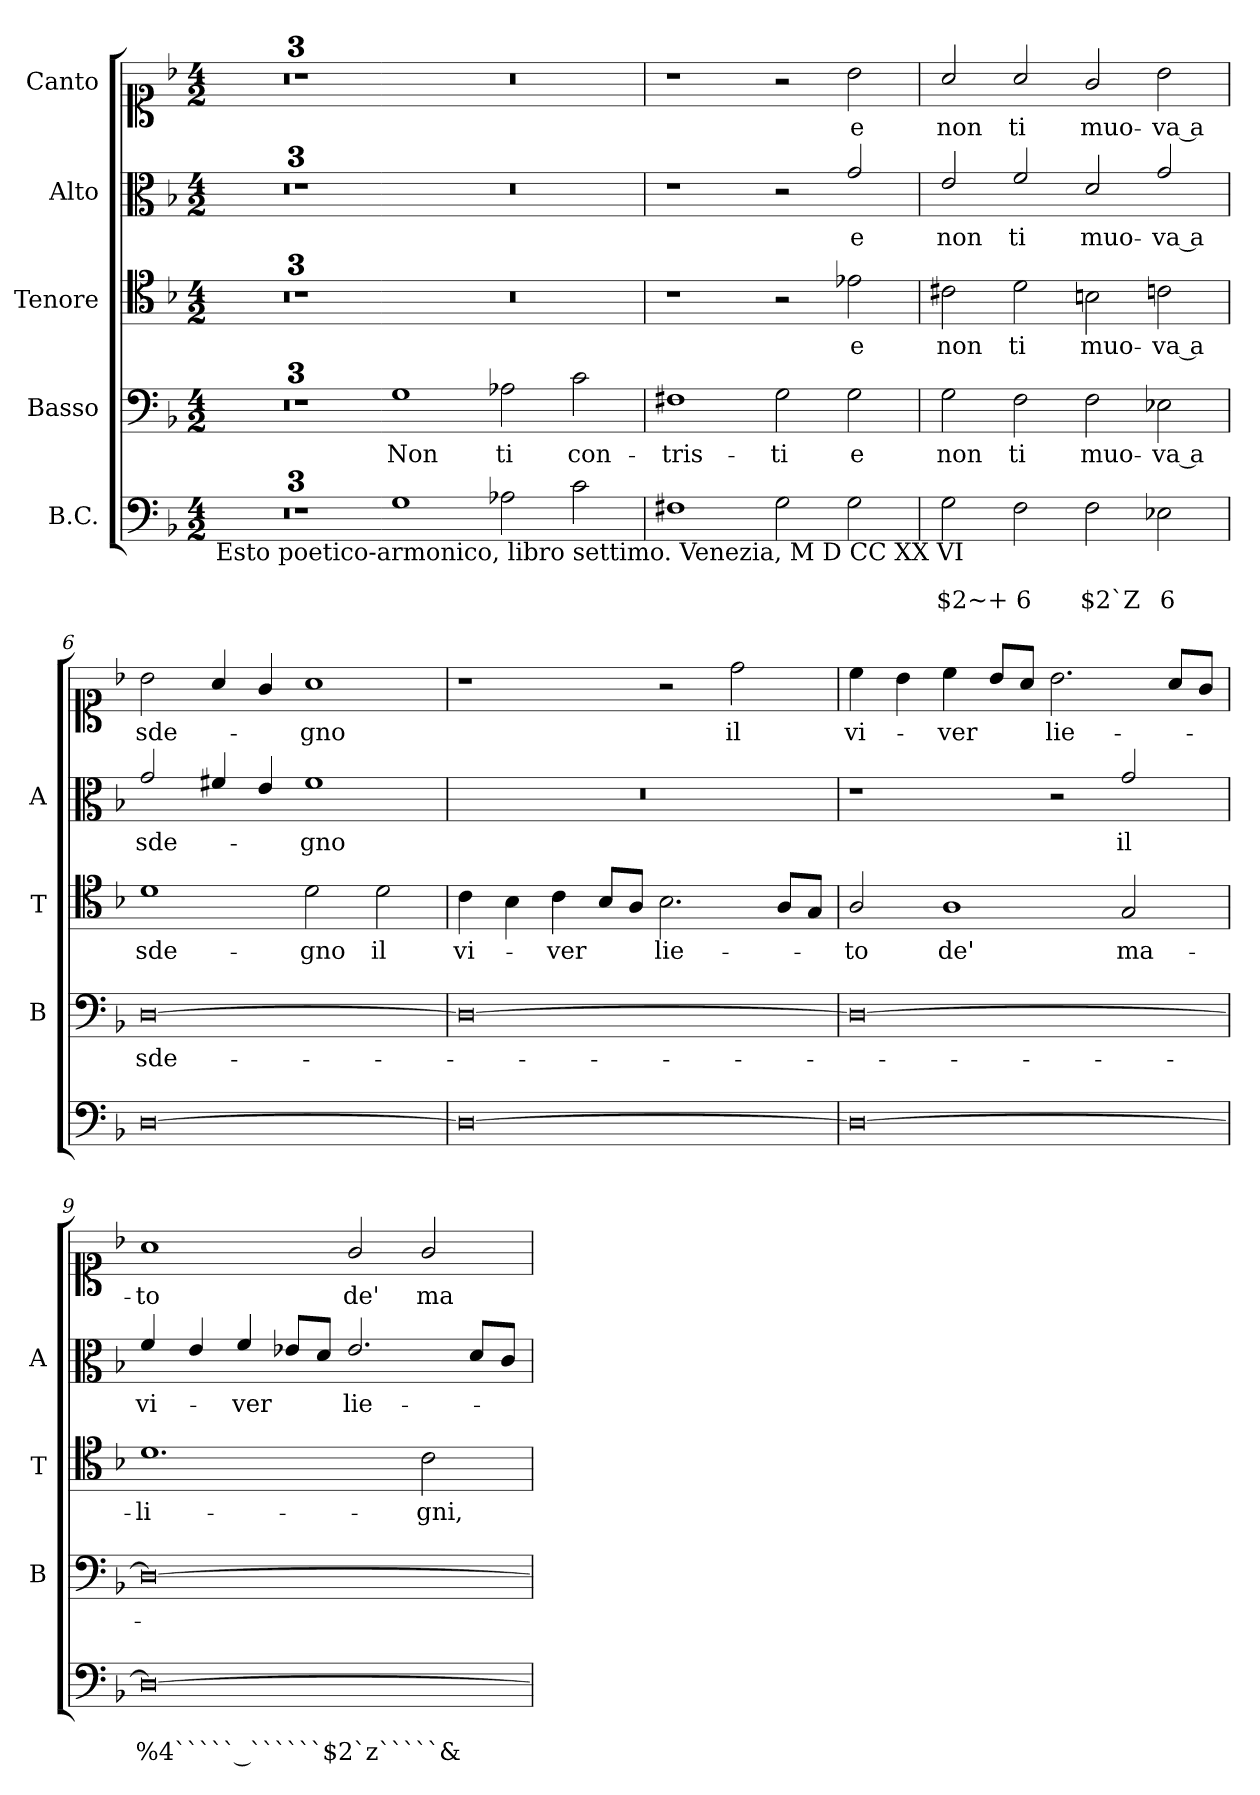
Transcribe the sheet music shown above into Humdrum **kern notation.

**kern	**text	**text	**kern	**text	**kern	**text	**kern	**text	**kern	**text
*part5	*part5	*part5	*part4	*part4	*part3	*part3	*part2	*part2	*part1	*part1
*staff5	*staff5	*staff5	*staff4	*staff4	*staff3	*staff3	*staff2	*staff2	*staff1	*staff1
*I"B.C.	*	*	*I"Basso	*	*I"Tenore	*	*I"Alto	*	*I"Canto	*
*	*	*	*I'B	*	*I'T	*	*I'A	*	*	*
!!LO:PB:g=z
*clefF4	*	*	*clefF4	*	*clefC4	*	*clefC3	*	*clefC1	*
*k[b-]	*	*	*k[b-]	*	*k[b-]	*	*k[b-]	*	*k[b-]	*
*F:	*	*	*F:	*	*F:	*	*F:	*	*F:	*
*M4/2	*	*	*M4/2	*	*M4/2	*	*M4/2	*	*M4/2	*
=1	=1	=1	=1	=1	=1	=1	=1	=1	=1	=1
!LO:TX:b:t=Esto poetico-armonico, libro settimo. Venezia, M D CC XX VI	!	!	!	!	!	!	!	!	!	!
0ryy	.	.	0ryy	.	0ryy	.	0ryy	.	0ryy	.
=2	=2	=2	=2	=2	=2	=2	=2	=2	=2	=2
0r	.	.	0r	.	0r	.	0r	.	0r	.
=3	=3	=3	=3	=3	=3	=3	=3	=3	=3	=3
*	*	*	*	*	*clefGv2	*	*clefG2	*	*clefG2	*
0ryy	.	.	0ryy	.	0ryy	.	0ryy	.	0ryy	.
=3X1-	=3X1-	=3X1-	=3X1-	=3X1-	=3X1-	=3X1-	=3X1-	=3X1-	=3X1-	=3X1-
!	!	!	!	!LO:LY:b	!	!	!	!	!	!
1G	.	.	1G	Non	0r	.	0r	.	0r	.
!	!	!	!	!LO:LY:b	!	!	!	!	!	!
2A-X\	.	.	2A-X\	ti	.	.	.	.	.	.
!	!	!	!	!LO:LY:b	!	!	!	!	!	!
2c\	.	.	2c\	con-	.	.	.	.	.	.
=4	=4	=4	=4	=4	=4	=4	=4	=4	=4	=4
!	!	!	!	!LO:LY:b	!	!	!	!	!	!
1F#X	.	.	1F#X	-tris-	1r	.	1r	.	1r	.
!	!	!	!	!LO:LY:b	!	!	!	!	!	!
2G\	.	.	2G\	-ti	2r	.	2r	.	2r	.
!	!	!	!	!LO:LY:b	!	!LO:LY:b	!	!LO:LY:b	!	!LO:LY:b
2G\	.	.	2G\	e	2e-X\	e	2g/	e	2b-\	e
=5	=5	=5	=5	=5	=5	=5	=5	=5	=5	=5
!	!	!LO:LY:b	!	!LO:LY:b	!	!LO:LY:b	!	!LO:LY:b	!	!LO:LY:b
2G\	.	$2~+	2G\	non	2c#X\	non	2e/	non	2a/	non
!	!	!LO:LY:b	!	!LO:LY:b	!	!LO:LY:b	!	!LO:LY:b	!	!LO:LY:b
2F\	.	6	2F\	ti	2d\	ti	2f/	ti	2a/	ti
!	!	!LO:LY:b	!	!LO:LY:b	!	!LO:LY:b	!	!LO:LY:b	!	!LO:LY:b
2F\	.	$2`Z	2F\	muo-	2Bn\	muo-	2d/	muo-	2g/	muo-
!	!	!LO:LY:b	!	!LO:LY:b	!	!LO:LY:b	!	!LO:LY:b	!	!LO:LY:b
2E-X\	.	6	2E-X\	-va a	2cn\	-va a	2g/	-va a	2b-\	-va a
=6	=6	=6	=6	=6	=6	=6	=6	=6	=6	=6
!	!	!	!	!LO:LY:b	!	!LO:LY:b	!	!LO:LY:b	!	!LO:LY:b
[0D	.	.	[0D	sde-	1d	sde-	2g/	sde-	2b-\	sde-
.	.	.	.	.	.	.	4f#X/	.	4a/	.
.	.	.	.	.	.	.	4e/	.	4g/	.
!	!	!	!	!	!	!LO:LY:b	!	!LO:LY:b	!	!LO:LY:b
.	.	.	.	.	2d\	-gno	1f#	-gno	1a	-gno
!	!	!	!	!	!	!LO:LY:b	!	!	!	!
.	.	.	.	.	2d\	il	.	.	.	.
!!LO:LB:g=z
=7	=7	=7	=7	=7	=7	=7	=7	=7	=7	=7
!	!	!	!	!	!	!LO:LY:b	!	!	!	!
0D_	.	.	0D_	.	4c\	vi-	0r	.	1r	.
.	.	.	.	.	4B-\	.	.	.	.	.
!	!	!	!	!	!	!LO:LY:b	!	!	!	!
.	.	.	.	.	4c\	-ver	.	.	.	.
.	.	.	.	.	8B-/L	.	.	.	.	.
.	.	.	.	.	8A/J	.	.	.	.	.
!	!	!	!	!	!	!LO:LY:b	!	!	!	!
.	.	.	.	.	2.B-\	lie-	.	.	2r	.
!	!	!	!	!	!	!	!	!	!	!LO:LY:b
.	.	.	.	.	.	.	.	.	2dd\	il
.	.	.	.	.	8A/L	.	.	.	.	.
.	.	.	.	.	8G/J	.	.	.	.	.
=8	=8	=8	=8	=8	=8	=8	=8	=8	=8	=8
!	!	!	!	!	!	!LO:LY:b	!	!	!	!LO:LY:b
0D_	.	.	0D_	.	2A/	-to	1r	.	4cc\	vi-
.	.	.	.	.	.	.	.	.	4b-\	.
!	!	!	!	!	!	!LO:LY:b	!	!	!	!LO:LY:b
.	.	.	.	.	1A	de'	.	.	4cc\	-ver
.	.	.	.	.	.	.	.	.	8b-/L	.
.	.	.	.	.	.	.	.	.	8a/J	.
!	!	!	!	!	!	!	!	!	!	!LO:LY:b
.	.	.	.	.	.	.	2r	.	2.b-\	lie-
!	!	!	!	!	!	!LO:LY:b	!	!LO:LY:b	!	!
.	.	.	.	.	2G/	ma-	2g/	il	.	.
.	.	.	.	.	.	.	.	.	8a/L	.
.	.	.	.	.	.	.	.	.	8g/J	.
=9	=9	=9	=9	=9	=9	=9	=9	=9	=9	=9
!	!	!LO:LY:b	!	!	!	!LO:LY:b	!	!LO:LY:b	!	!LO:LY:b
0D_	.	%4`````_``````$2`z`````&	0D_	.	1.d	-li-	4f/	vi-	1a	-to
.	.	.	.	.	.	.	4e/	.	.	.
!	!	!	!	!	!	!	!	!LO:LY:b	!	!
.	.	.	.	.	.	.	4f/	-ver	.	.
.	.	.	.	.	.	.	8e-X/L	.	.	.
.	.	.	.	.	.	.	8d/J	.	.	.
!	!	!	!	!	!	!	!	!LO:LY:b	!	!LO:LY:b
.	.	.	.	.	.	.	2.e-/	lie-	2g/	de'
!	!	!	!	!	!	!LO:LY:b	!	!	!	!LO:LY:b
.	.	.	.	.	2c\	-gni,	.	.	2g/	ma-
.	.	.	.	.	.	.	8d/L	.	.	.
.	.	.	.	.	.	.	8c/J	.	.	.
=	=	=	=	=	=	=	=	=	=	=
*-	*-	*-	*-	*-	*-	*-	*-	*-	*-	*-
